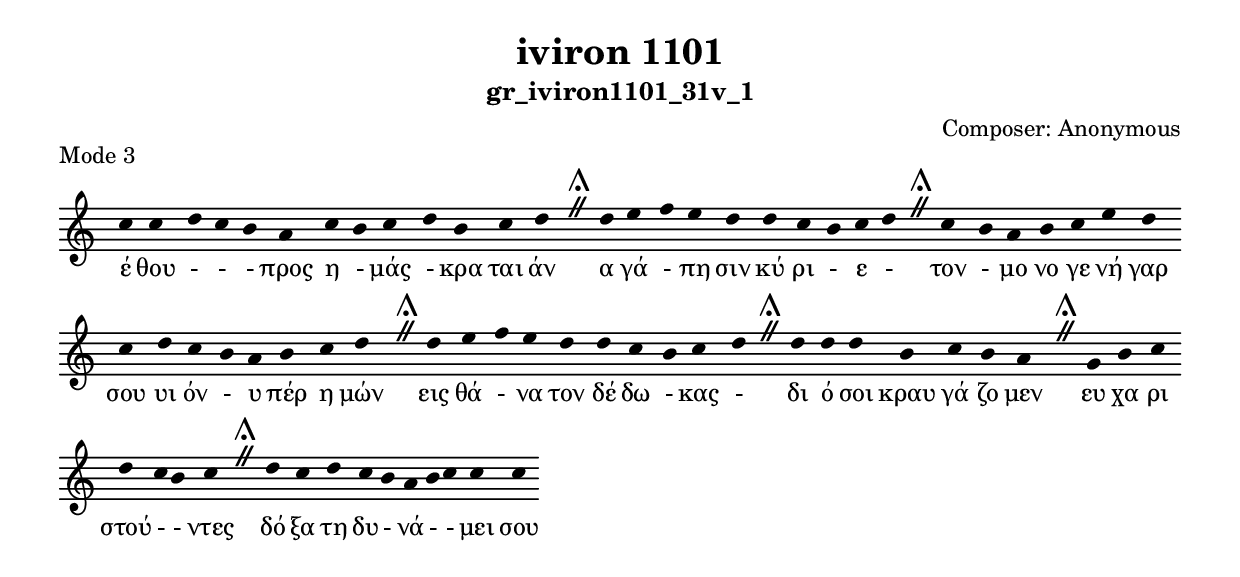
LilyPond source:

\include "gregorian.ly"

	\header {
 	  title = "iviron 1101"
	  subtitle = "gr_iviron1101_31v_1"
	  composer = "Composer: Αnonymous"
	  piece = "Mode 3"
	}

	chant = {
	  c''4 c''4 d''4 c''4 b'4 a'4 c''4 b'4 c''4 d''4 b'4 c''4 d''4 \divisioMaior
 d''4 e''4 f''4 e''4 d''4 d''4 c''4 b'4 c''4 d''4 \divisioMaior
 c''4 b'4 a'4 b'4 c''4 e''4 d''4 c''4 d''4 c''4 b'4 a'4 b'4 c''4 d''4 \divisioMaior
 d''4 e''4 f''4 e''4 d''4 d''4 c''4 b'4 c''4 d''4 \divisioMaior
 d''4 d''4 d''4 b'4 c''4 b'4 a'4 \divisioMaior
 g'4 b'4 c''4 d''4 c''4 b'4 c''4 \divisioMaior
 d''4 c''4 d''4 c''4 b'4 a'4 b'4 c''4 c''4 c''4\finalis
	}

	verba = \lyricmode {έ θου -  -  - προς η - μάς - κρα ται άν 
α γά - πη σιν κύ ρι - ε - 
τον - μο νο γε νή γαρ σου υι όν - υ πέρ η μών 
εις θά - να τον δέ δω - κας - 
δι ό σοι κραυ γά ζο μεν 
ευ χα ρι στού -  - ντες 
δό ξα τη δυ - νά -  - μει σου 
	}


	\score {
	  \new Staff <<
	  \new Voice = "melody" \chant
	  \new Lyrics = "one" \lyricsto melody \verba
	  >>
	  \layout {
	    \context {
	      \Staff
	      \remove "Time_signature_engraver"
	      \remove "Bar_engraver"
	    }
	    \context {
	      \Voice
	      \remove "Stem_engraver"
	    }
	  }
	}